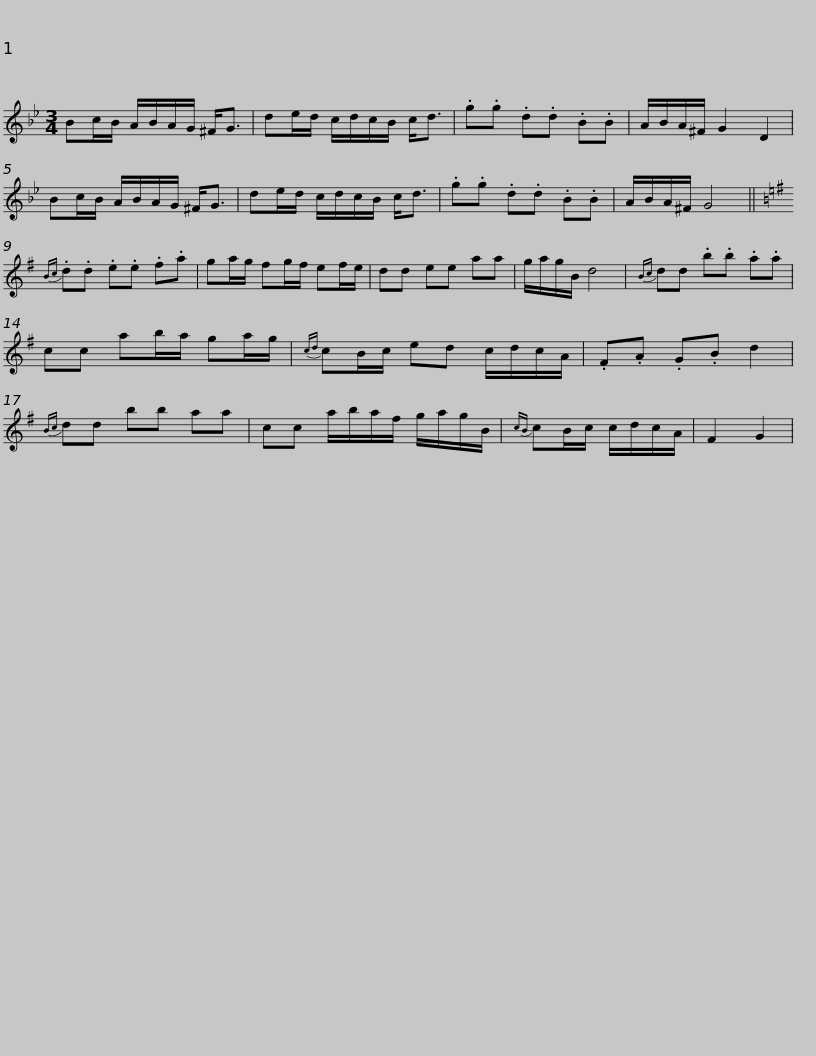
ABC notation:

X:1
L:1/8
M:3/4
I:linebreak $
K:Gmin
V:1 treble
V:1
 Bc/B/ A/B/A/G/ ^F<G | de/d/ c/d/c/B/ c<d | .g.g .d.d .B.B | A/B/A/^F/ G2 D2 | Bc/B/ A/B/A/G/ ^F<G |$ %5
 de/d/ c/d/c/B/ c<d | .g.g .d.d .B.B | A/B/A/^F/ G4 ||[K:G]{Bc} .d.d .e.e .f.a | ga/g/ fg/f/ ef/e/ | %10
 dd ee aa |$ g/a/g/B/ d4 |{Bc} dd .b.b .a.a | cc ab/a/ ga/g/ |{cd} cB/c/ ed c/d/c/A/ | %15
 .F.A .G.B d2 |{Bc} dd bb aa |$ cc a/b/a/f/ g/a/g/B/ |{cB} cB/c/ c/d/c/A/ | F2 G2 | %20
